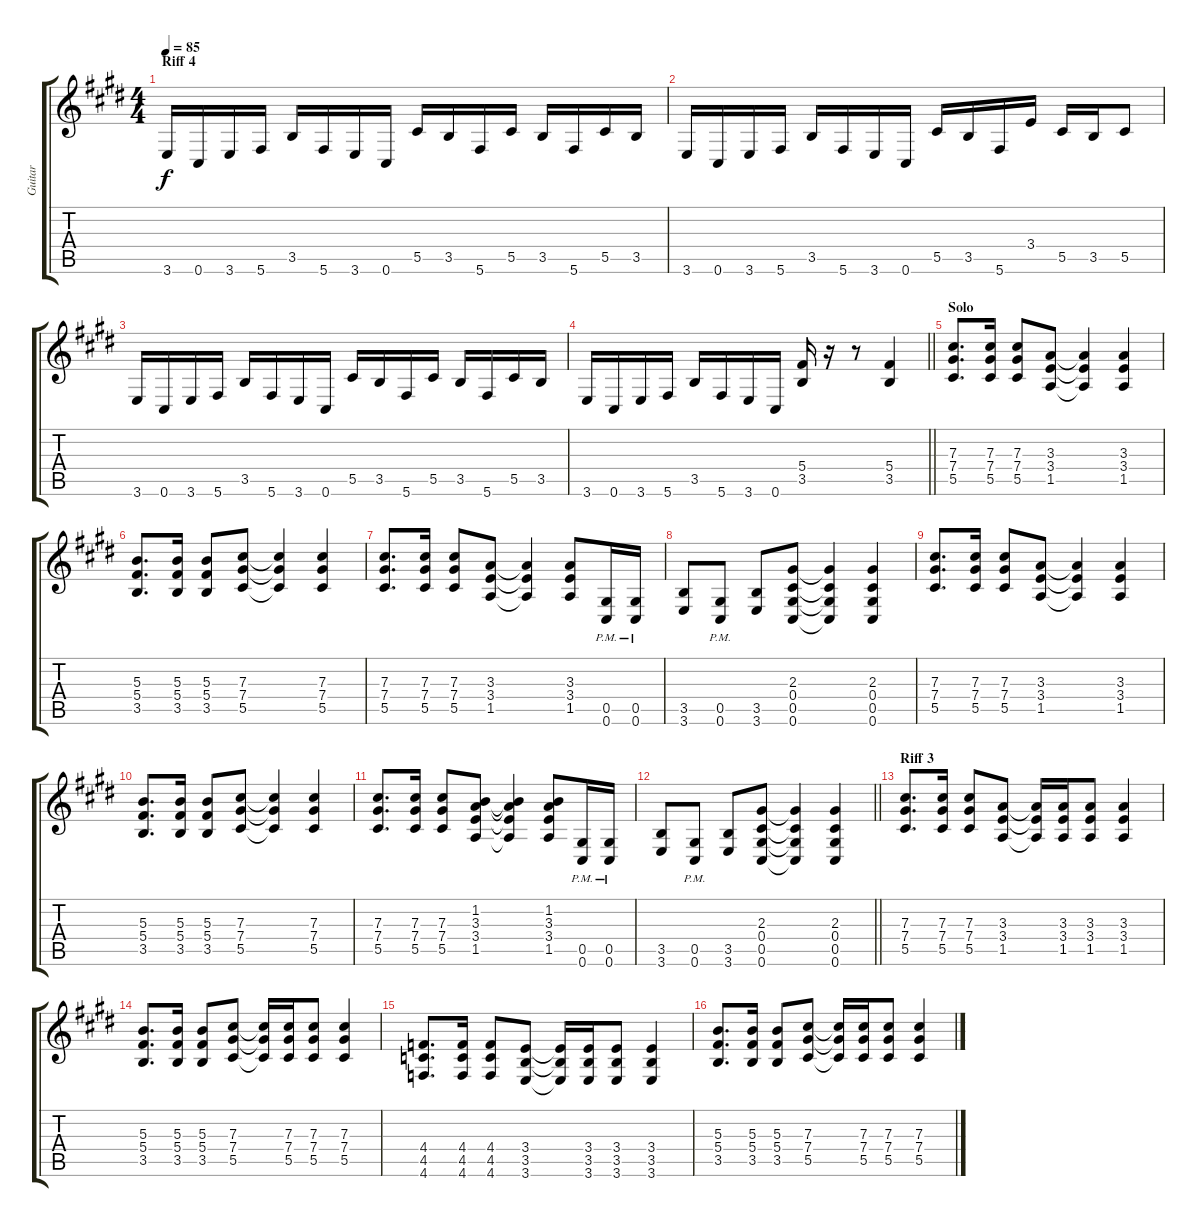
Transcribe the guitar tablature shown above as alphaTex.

\track ("Guitar" "Guitar") {instrument distortionguitar}
\staff {score tabs}
\tuning (Eb4 Bb3 Gb3 Db3 Ab2 Db2) {hide}
\ts (4 4)
\section ("" "Riff 4")
\tempo 85
\clef g2
\ks e
3.6.16{dy f} 0.6.16 3.6.16 5.6.16 3.5.16 5.6.16 3.6.16 0.6.16 5.5.16 3.5.16 5.6.16 5.5.16 3.5.16 5.6.16 5.5.16 3.5.16 |
3.6.16 0.6.16 3.6.16 5.6.16 3.5.16 5.6.16 3.6.16 0.6.16 5.5.16 3.5.16 5.6.16 3.4.16 5.5.16 3.5.16 5.5.8 |
3.6.16 0.6.16 3.6.16 5.6.16 3.5.16 5.6.16 3.6.16 0.6.16 5.5.16 3.5.16 5.6.16 5.5.16 3.5.16 5.6.16 5.5.16 3.5.16 |
\barLineRight lightlight
3.6.16 0.6.16 3.6.16 5.6.16 3.5.16 5.6.16 3.6.16 0.6.16 (5.4 3.5).16 r.16 r.8 (5.4 3.5).4 |
\section ("" "Solo")
(7.3 7.4 5.5).8{d} (7.3 7.4 5.5).16 (7.3 7.4 5.5).8 (3.3 3.4 1.5).8 (3.3{t} 3.4{t} 1.5{t}).4 (3.3 3.4 1.5).4 |
(5.3 5.4 3.5).8{d} (5.3 5.4 3.5).16 (5.3 5.4 3.5).8 (7.3 7.4 5.5).8 (7.3{t} 7.4{t} 5.5{t}).4 (7.3 7.4 5.5).4 |
(7.3 7.4 5.5).8{d} (7.3 7.4 5.5).16 (7.3 7.4 5.5).8 (3.3 3.4 1.5).8 (3.3{t} 3.4{t} 1.5{t}).4 (3.3 3.4 1.5).8 (0.5{pm} 0.6{pm}).16 (0.5{pm} 0.6{pm}).16 |
(3.5 3.6).8 (0.5{pm} 0.6{pm}).8 (3.5 3.6).8 (2.3 0.4 0.5 0.6).8 (2.3{t} 0.4{t} 0.5{t} 0.6{t}).4 (2.3 0.4 0.5 0.6).4 |
(7.3 7.4 5.5).8{d} (7.3 7.4 5.5).16 (7.3 7.4 5.5).8 (3.3 3.4 1.5).8 (3.3{t} 3.4{t} 1.5{t}).4 (3.3 3.4 1.5).4 |
(5.3 5.4 3.5).8{d} (5.3 5.4 3.5).16 (5.3 5.4 3.5).8 (7.3 7.4 5.5).8 (7.3{t} 7.4{t} 5.5{t}).4 (7.3 7.4 5.5).4 |
(7.3 7.4 5.5).8{d} (7.3 7.4 5.5).16 (7.3 7.4 5.5).8 (1.2 3.3 3.4 1.5).8 (1.2{t} 3.3{t} 3.4{t} 1.5{t}).4 (1.2 3.3 3.4 1.5).8 (0.5{pm} 0.6{pm}).16 (0.5{pm} 0.6{pm}).16 |
\barLineRight lightlight
(3.5 3.6).8 (0.5{pm} 0.6{pm}).8 (3.5 3.6).8 (2.3 0.4 0.5 0.6).8 (2.3{t} 0.4{t} 0.5{t} 0.6{t}).4 (2.3 0.4 0.5 0.6).4 |
\section ("" "Riff 3")
(7.3 7.4 5.5).8{d} (7.3 7.4 5.5).16 (7.3 7.4 5.5).8 (3.3 3.4 1.5).8 (3.3{t} 3.4{t} 1.5{t}).16 (3.3 3.4 1.5).16 (3.3 3.4 1.5).8 (3.3 3.4 1.5).4 |
(5.3 5.4 3.5).8{d} (5.3 5.4 3.5).16 (5.3 5.4 3.5).8 (7.3 7.4 5.5).8 (7.3{t} 7.4{t} 5.5{t}).16 (7.3 7.4 5.5).16 (7.3 7.4 5.5).8 (7.3 7.4 5.5).4 |
(4.4 4.5 4.6).8{d} (4.4 4.5 4.6).16 (4.4 4.5 4.6).8 (3.4 3.5 3.6).8 (3.4{t} 3.5{t} 3.6{t}).16 (3.4 3.5 3.6).16 (3.4 3.5 3.6).8 (3.4 3.5 3.6).4 |
(5.3 5.4 3.5).8{d} (5.3 5.4 3.5).16 (5.3 5.4 3.5).8 (7.3 7.4 5.5).8 (7.3{t} 7.4{t} 5.5{t}).16 (7.3 7.4 5.5).16 (7.3 7.4 5.5).8 (7.3 7.4 5.5).4
